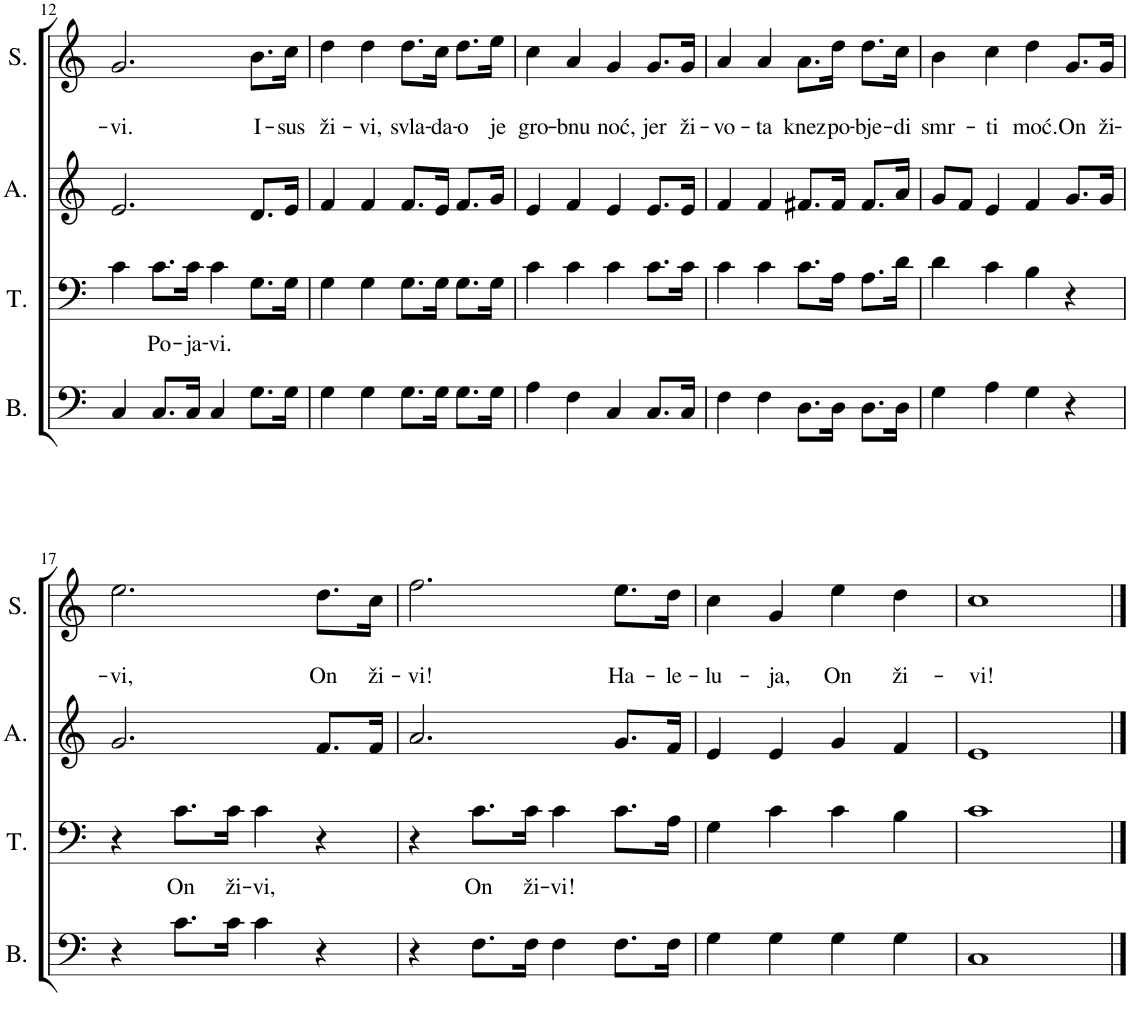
**kern	**kern	**text	**kern	**kern	**text	**text
*part4	*part3	*part3	*part2	*part1	*part1	*part1
*staff4	*staff3	*staff3	*staff2	*staff1	*staff1	*staff1
*I"Bass	*I"Tenor	*	*I"Alto	*I"Soprano	*	*
*I'B.	*I'T.	*	*I'A.	*I'S.	*	*
!!LO:PB:g=z
*clefF4	*clefF4	*	*clefG2	*clefG2	*	*
*k[]	*k[]	*	*k[]	*k[]	*	*
*M4/4	*M4/4	*	*M4/4	*M4/4	*	*
*met(c)	*met(c)	*	*met(c)	*met(c)	*	*
=12	=12	=12	=12	=12	=12	=12
!	!	!	!	!	!	!LO:LY:b
4C/	4c\	.	2.e/	2.g/	.	-vi.
!	!	!LO:LY:b	!	!	!	!
8.C/L	8.c\L	Po-	.	.	.	.
!	!	!LO:LY:b	!	!	!	!
16C/Jk	16c\Jk	-ja-	.	.	.	.
!	!	!LO:LY:b	!	!	!	!
4C/	4c\	-vi.	.	.	.	.
!	!	!	!	!	!	!LO:LY:b
8.G\L	8.G\L	.	8.d/L	8.b\L	.	I-
!	!	!	!	!	!	!LO:LY:b
16G\Jk	16G\Jk	.	16e/Jk	16cc\Jk	.	-sus
=13	=13	=13	=13	=13	=13	=13
!	!	!	!	!	!	!LO:LY:b
4G\	4G\	.	4f/	4dd\	.	ži-
!	!	!	!	!	!	!LO:LY:b
4G\	4G\	.	4f/	4dd\	.	-vi,
!	!	!	!	!	!	!LO:LY:b
8.G\L	8.G\L	.	8.f/L	8.dd\L	.	svla-
!	!	!	!	!	!	!LO:LY:b
16G\Jk	16G\Jk	.	16e/Jk	16cc\Jk	.	-da-
!	!	!	!	!	!	!LO:LY:b
8.G\L	8.G\L	.	8.f/L	8.dd\L	.	-o
!	!	!	!	!	!	!LO:LY:b
16G\Jk	16G\Jk	.	16g/Jk	16ee\Jk	.	je
=14	=14	=14	=14	=14	=14	=14
!	!	!	!	!	!	!LO:LY:b
4A\	4c\	.	4e/	4cc\	.	gro-
!	!	!	!	!	!	!LO:LY:b
4F\	4c\	.	4f/	4a/	.	-bnu
!	!	!	!	!	!	!LO:LY:b
4C/	4c\	.	4e/	4g/	.	noć,
!	!	!	!	!	!	!LO:LY:b
8.C/L	8.c\L	.	8.e/L	8.g/L	.	jer
!	!	!	!	!	!	!LO:LY:b
16C/Jk	16c\Jk	.	16e/Jk	16g/Jk	.	ži-
=15	=15	=15	=15	=15	=15	=15
!	!	!	!	!	!	!LO:LY:b
4F\	4c\	.	4f/	4a/	.	-vo-
!	!	!	!	!	!	!LO:LY:b
4F\	4c\	.	4f/	4a/	.	-ta
!	!	!	!	!	!	!LO:LY:b
8.D\L	8.c\L	.	8.f#X/L	8.a\L	.	knez
!	!	!	!	!	!	!LO:LY:b
16D\Jk	16A\Jk	.	16f#/Jk	16dd\Jk	.	po-
!	!	!	!	!	!	!LO:LY:b
8.D\L	8.A\L	.	8.f#/L	8.dd\L	.	-bje-
!	!	!	!	!	!	!LO:LY:b
16D\Jk	16d\Jk	.	16a/Jk	16cc\Jk	.	-di
=16	=16	=16	=16	=16	=16	=16
!	!	!	!	!	!	!LO:LY:b
4G\	4d\	.	8g/L	4b\	.	smr-
.	.	.	8f/J	.	.	.
!	!	!	!	!	!	!LO:LY:b
4A\	4c\	.	4e/	4cc\	.	-ti
!	!	!	!	!	!	!LO:LY:b
4G\	4B\	.	4f/	4dd\	.	moć.
!	!	!	!	!	!	!LO:LY:b
4r	4r	.	8.g/L	8.g/L	.	On
!	!	!	!	!	!	!LO:LY:b
.	.	.	16g/Jk	16g/Jk	.	ži-
!!LO:LB:g=z
=17	=17	=17	=17	=17	=17	=17
!	!	!	!	!	!	!LO:LY:b
4r	4r	.	2.g/	2.ee\	.	-vi,
!	!	!LO:LY:b	!	!	!	!
8.c\L	8.c\L	On	.	.	.	.
!	!	!LO:LY:b	!	!	!	!
16c\Jk	16c\Jk	ži-	.	.	.	.
!	!	!LO:LY:b	!	!	!	!
4c\	4c\	-vi,	.	.	.	.
!	!	!	!	!	!	!LO:LY:b
4r	4r	.	8.f/L	8.dd\L	.	On
!	!	!	!	!	!	!LO:LY:b
.	.	.	16f/Jk	16cc\Jk	.	ži-
=18	=18	=18	=18	=18	=18	=18
!	!	!	!	!	!	!LO:LY:b
4r	4r	.	2.a/	2.ff\	.	-vi!
!	!	!LO:LY:b	!	!	!	!
8.F\L	8.c\L	On	.	.	.	.
!	!	!LO:LY:b	!	!	!	!
16F\Jk	16c\Jk	ži-	.	.	.	.
!	!	!LO:LY:b	!	!	!	!
4F\	4c\	-vi!	.	.	.	.
!	!	!	!	!	!	!LO:LY:b
8.F\L	8.c\L	.	8.g/L	8.ee\L	.	Ha-
!	!	!	!	!	!	!LO:LY:b
16F\Jk	16A\Jk	.	16f/Jk	16dd\Jk	.	-le-
=19	=19	=19	=19	=19	=19	=19
!	!	!	!	!	!	!LO:LY:b
4G\	4G\	.	4e/	4cc\	.	-lu-
!	!	!	!	!	!	!LO:LY:b
4G\	4c\	.	4e/	4g/	.	-ja,
!	!	!	!	!	!	!LO:LY:b
4G\	4c\	.	4g/	4ee\	.	On
!	!	!	!	!	!	!LO:LY:b
4G\	4B\	.	4f/	4dd\	.	ži-
=20	=20	=20	=20	=20	=20	=20
!	!	!	!	!	!	!LO:LY:b
1C	1c	.	1e	1cc	.	-vi!
==	==	==	==	==	==	==
*-	*-	*-	*-	*-	*-	*-
